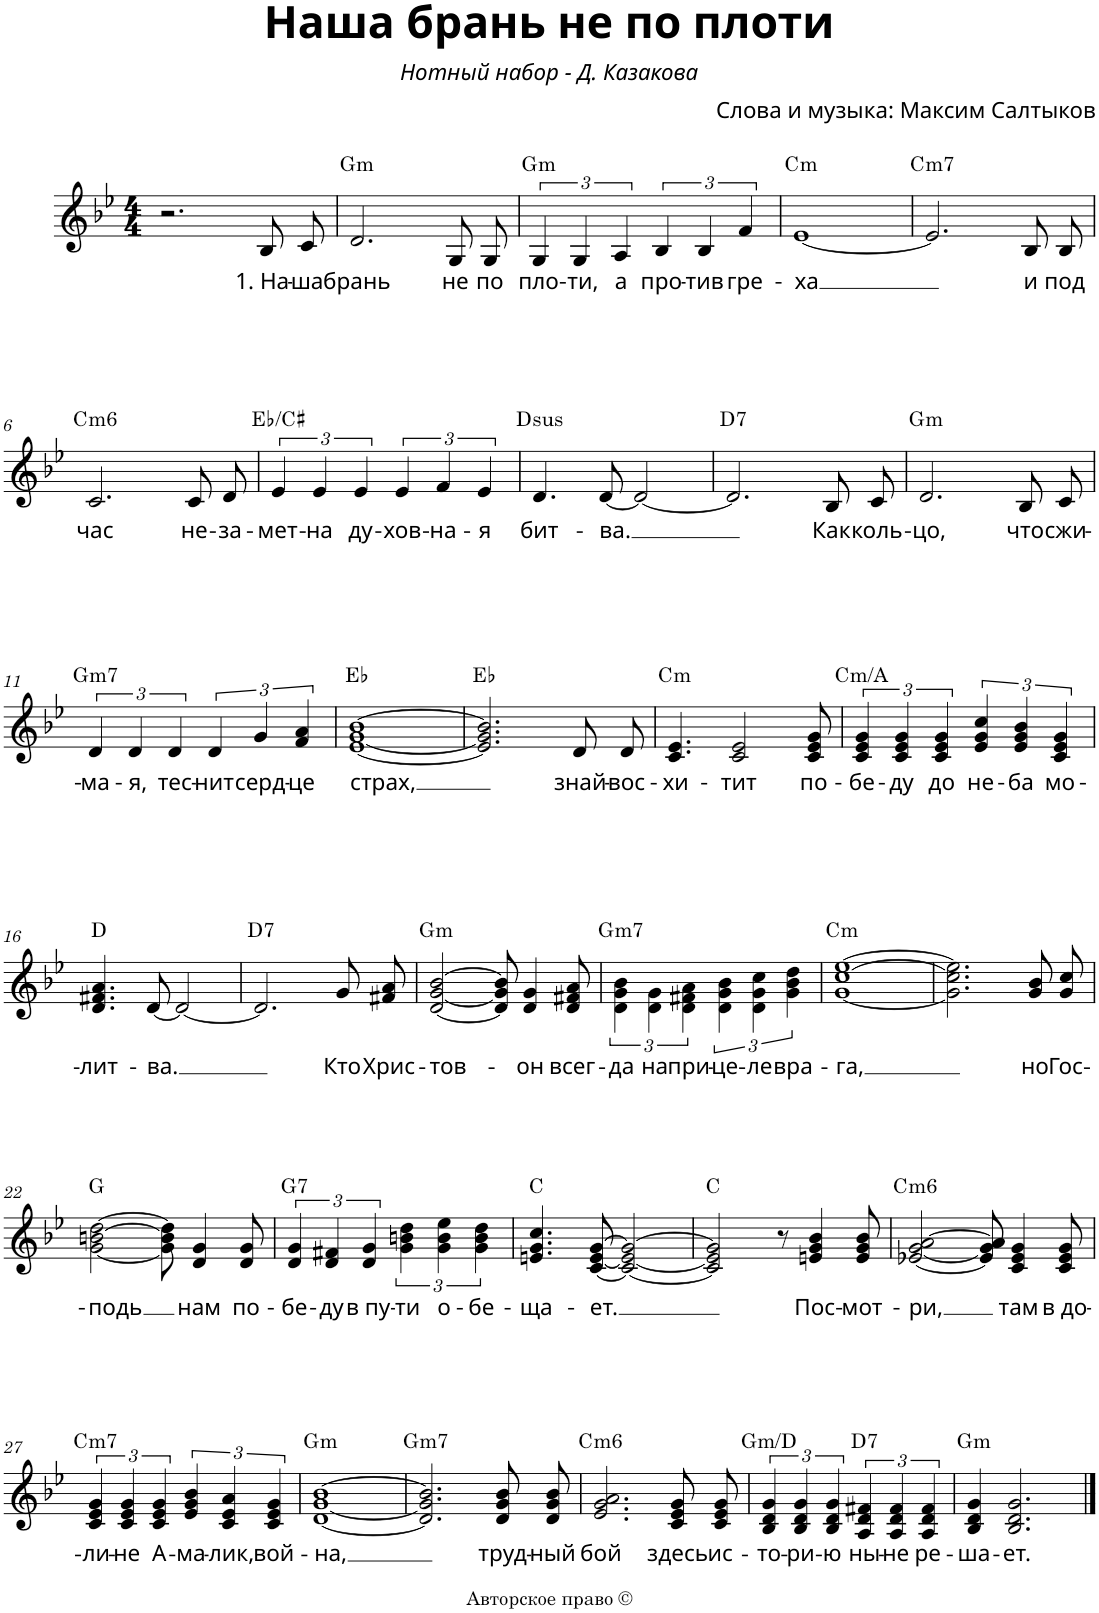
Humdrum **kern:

**kern	**text	**harte
*part1	*part1	*part1
*staff1	*staff1	*
*I"Piano	*	*
*I'Pno	*	*
*clefG2	*	*
*k[b-e-]	*	*
*g:	*	*
*M4/4	*	*
=1	=1	=1
2.r	.	.
!	!LO:LY:b	!
8B-/L	1. На-	.
!	!LO:LY:b	!
8c/J	ша	.
=2	=2	=2
!	!LO:LY:b	!LO:H:kt=m
2.d/	-брань	G:min
!	!LO:LY:b	!
8G/L	не	.
!	!LO:LY:b	!
8G/J	по	.
=3	=3	=3
!	!LO:LY:b	!LO:H:kt=m
6G/	-пло-	G:min
!	!LO:LY:b	!
6G/	-ти,	.
!	!LO:LY:b	!
6A/	а	.
!	!LO:LY:b	!
6B-/	-про-	.
!	!LO:LY:b	!
6B-/	-тив	.
!	!LO:LY:b	!
6f/	гре-	.
=4	=4	=4
!	!LO:LY:b	!LO:H:kt=m
[1e-	-ха	C:min
=5	=5	=5
!	!	!LO:H:kt=m7
2.e-/]	.	C:min7
!	!LO:LY:b	!
8B-/L	-и	.
!	!LO:LY:b	!
8B-/J	-под	.
!!LO:LB:g=z
=6	=6	=6
!	!LO:LY:b	!LO:H:kt=m6
2.c/	час	C:min6
!	!LO:LY:b	!
8c/L	не-	.
!	!LO:LY:b	!
8d/J	за-	.
=7	=7	=7
!	!LO:LY:b	!
6e-/	-мет-	Eb:maj/#6
!	!LO:LY:b	!
6e-/	-на	.
!	!LO:LY:b	!
6e-/	ду-	.
!	!LO:LY:b	!
6e-/	хов-	.
!	!LO:LY:b	!
6f/	-на-	.
!	!LO:LY:b	!
6e-/	я	.
=8	=8	=8
!	!LO:LY:b	!LO:H:kt=sus
4.d/	бит-	D:sus4
!	!LO:LY:b	!
[8d/	-ва.	.
2d/_	.	.
=9	=9	=9
!	!	!LO:H:kt=7
2.d/]	.	D:7
!	!LO:LY:b	!
8B-/L	Как	.
!	!LO:LY:b	!
8c/J	-коль-	.
=10	=10	=10
!	!LO:LY:b	!LO:H:kt=m
2.d/	цо,	G:min
!	!LO:LY:b	!
8B-/L	что	.
!	!LO:LY:b	!
8c/J	сжи-	.
!!LO:LB:g=z
=11	=11	=11
!	!LO:LY:b	!LO:H:kt=m7
6d/	-ма-	G:min7
!	!LO:LY:b	!
6d/	я,	.
!	!LO:LY:b	!
6d/	тес-	.
!	!LO:LY:b	!
6d/	-нит	.
!	!LO:LY:b	!
6g/	-серд-	.
!	!LO:LY:b	!
6f/ 6a/	це	.
=12	=12	=12
!	!LO:LY:b	!
[1e- [1g [1b-	страх,	Eb:maj
=13	=13	=13
2.e-/] 2.g/] 2.b-/]	.	Eb:maj
!	!LO:LY:b	!
8d/L	знай-	.
!	!LO:LY:b	!
8d/J	-вос-	.
=14	=14	=14
!	!LO:LY:b	!LO:H:kt=m
4.c/ 4.e-/	хи-	C:min
!	!LO:LY:b	!
2c/ 2e-/	-тит	.
!	!LO:LY:b	!
8c/ 8e-/ 8g/	по-	.
=15	=15	=15
!	!LO:LY:b	!LO:H:kt=m
6c/ 6e-/ 6g/	-бе-	C:min/6
!	!LO:LY:b	!
6c/ 6e-/ 6g/	ду	.
!	!LO:LY:b	!
6c/ 6e-/ 6g/	до	.
!	!LO:LY:b	!
6e-/ 6g/ 6cc/	-не-	.
!	!LO:LY:b	!
6e-/ 6g/ 6b-/	ба	.
!	!LO:LY:b	!
6c/ 6e-/ 6g/	мо-	.
!!LO:LB:g=z
=16	=16	=16
!	!LO:LY:b	!
4.d/ 4.f#X/ 4.a/	-лит-	D:maj
!	!LO:LY:b	!
[8d/	-ва.	.
2d/_	.	.
=17	=17	=17
!	!	!LO:H:kt=7
2.d/]	.	D:7
!	!LO:LY:b	!
8g/L	Кто	.
!	!LO:LY:b	!
8f#X/ 8a/J	Хрис-	.
=18	=18	=18
!	!LO:LY:b	!LO:H:kt=m
[2d/ [2g/ [2b-/	-тов-	G:min
8d/] 8g/] 8b-/]	.	.
!	!LO:LY:b	!
4d/ 4g/	-он	.
!	!LO:LY:b	!
8d/ 8f#X/ 8a/	всег-	.
=19	=19	=19
!	!LO:LY:b	!LO:H:kt=m7
6d\ 6g\ 6b-\	-да	G:min7
!	!LO:LY:b	!
6d\ 6g\	на	.
!	!LO:LY:b	!
6d\ 6f#X\ 6a\	при-	.
!	!LO:LY:b	!
6d\ 6g\ 6b-\	-це-	.
!	!LO:LY:b	!
6d\ 6g\ 6cc\	-ле	.
!	!LO:LY:b	!
6g\ 6b-\ 6dd\	вра-	.
=20	=20	=20
!	!LO:LY:b	!LO:H:kt=m
[1g [1cc [1ee-	-га,	C:min
=21	=21	=21
2.g\] 2.cc\] 2.ee-\]	.	.
!	!LO:LY:b	!
8g/ 8b-/L	но	.
!	!LO:LY:b	!
8g/ 8cc/J	Гос-	.
!!LO:LB:g=z
=22	=22	=22
!	!LO:LY:b	!
[2g\ [2bn\ [2dd\	-подь	G:maj
8g\] 8b\] 8dd\]	.	.
!	!LO:LY:b	!
4d/ 4g/	нам	.
!	!LO:LY:b	!
8d/ 8g/	по-	.
=23	=23	=23
!	!LO:LY:b	!LO:H:kt=7
6d/ 6g/	-бе-	G:7
!	!LO:LY:b	!
6d/ 6f#X/	-ду	.
!	!LO:LY:b	!
6d/ 6g/	в пу-	.
!	!LO:LY:b	!
6g\ 6bn\ 6dd\	-ти	.
!	!LO:LY:b	!
6g\ 6b\ 6ee-\	о-	.
!	!LO:LY:b	!
6g\ 6b\ 6dd\	-бе-	.
=24	=24	=24
!	!LO:LY:b	!
4.en/ 4.g/ 4.cc/	-ща-	C:maj
!	!LO:LY:b	!
[8c/ [8e/ [8g/	-ет.	.
2c/_ 2e/_ 2g/_	.	.
=25	=25	=25
2c/] 2e/] 2g/]	.	C:maj
8r	.	.
!	!LO:LY:b	!
4en/ 4g/ 4b-/	Пос-	.
!	!LO:LY:b	!
8e/ 8g/ 8b-/	-мот-	.
=26	=26	=26
!	!LO:LY:b	!LO:H:kt=m6
[2e-X/ [2g/ [2a/	-ри,	C:min6
8e-/] 8g/] 8a/]	.	.
!	!LO:LY:b	!
4c/ 4e-/ 4g/	там	.
!	!LO:LY:b	!
8c/ 8e-/ 8g/	в до-	.
!!LO:LB:g=z
=27	=27	=27
!	!LO:LY:b	!LO:H:kt=m7
6c/ 6e-/ 6g/	-ли-	C:min7
!	!LO:LY:b	!
6c/ 6e-/ 6g/	-не	.
!	!LO:LY:b	!
6c/ 6e-/ 6g/	А-	.
!	!LO:LY:b	!
6e-/ 6g/ 6b-/	-ма-	.
!	!LO:LY:b	!
6c/ 6e-/ 6a/	-лик,	.
!	!LO:LY:b	!
6c/ 6e-/ 6g/	вой-	.
=28	=28	=28
!	!LO:LY:b	!LO:H:kt=m
[1d [1g [1b-	-на,	G:min
=29	=29	=29
!	!	!LO:H:kt=m7
2.d/] 2.g/] 2.b-/]	.	G:min7
!	!LO:LY:b	!
8d/ 8g/ 8b-/L	труд-	.
!	!LO:LY:b	!
8d/ 8g/ 8b-/J	-ный	.
=30	=30	=30
!	!LO:LY:b	!LO:H:kt=m6
2.e-/ 2.g/ 2.a/	бой	C:min6
!	!LO:LY:b	!
8c/ 8e-/ 8g/L	здесь	.
!	!LO:LY:b	!
8c/ 8e-/ 8g/J	ис-	.
=31	=31	=31
!	!LO:LY:b	!LO:H:kt=m
6B-/ 6d/ 6g/	-то-	G:min/5
!	!LO:LY:b	!
6B-/ 6d/ 6g/	-ри-	.
!	!LO:LY:b	!
6B-/ 6d/ 6g/	-ю	.
!	!LO:LY:b	!LO:H:kt=7
6A/ 6d/ 6f#X/	ны-	D:7
!	!LO:LY:b	!
6A/ 6d/ 6f#/	-не	.
!	!LO:LY:b	!
6A/ 6d/ 6f#/	ре-	.
=32	=32	=32
!	!LO:LY:b	!LO:H:kt=m
4B-/ 4d/ 4g/	-ша-	G:min
!	!LO:LY:b	!
2.B-/ 2.d/ 2.g/	-ет.	.
==	==	==
*-	*-	*-
